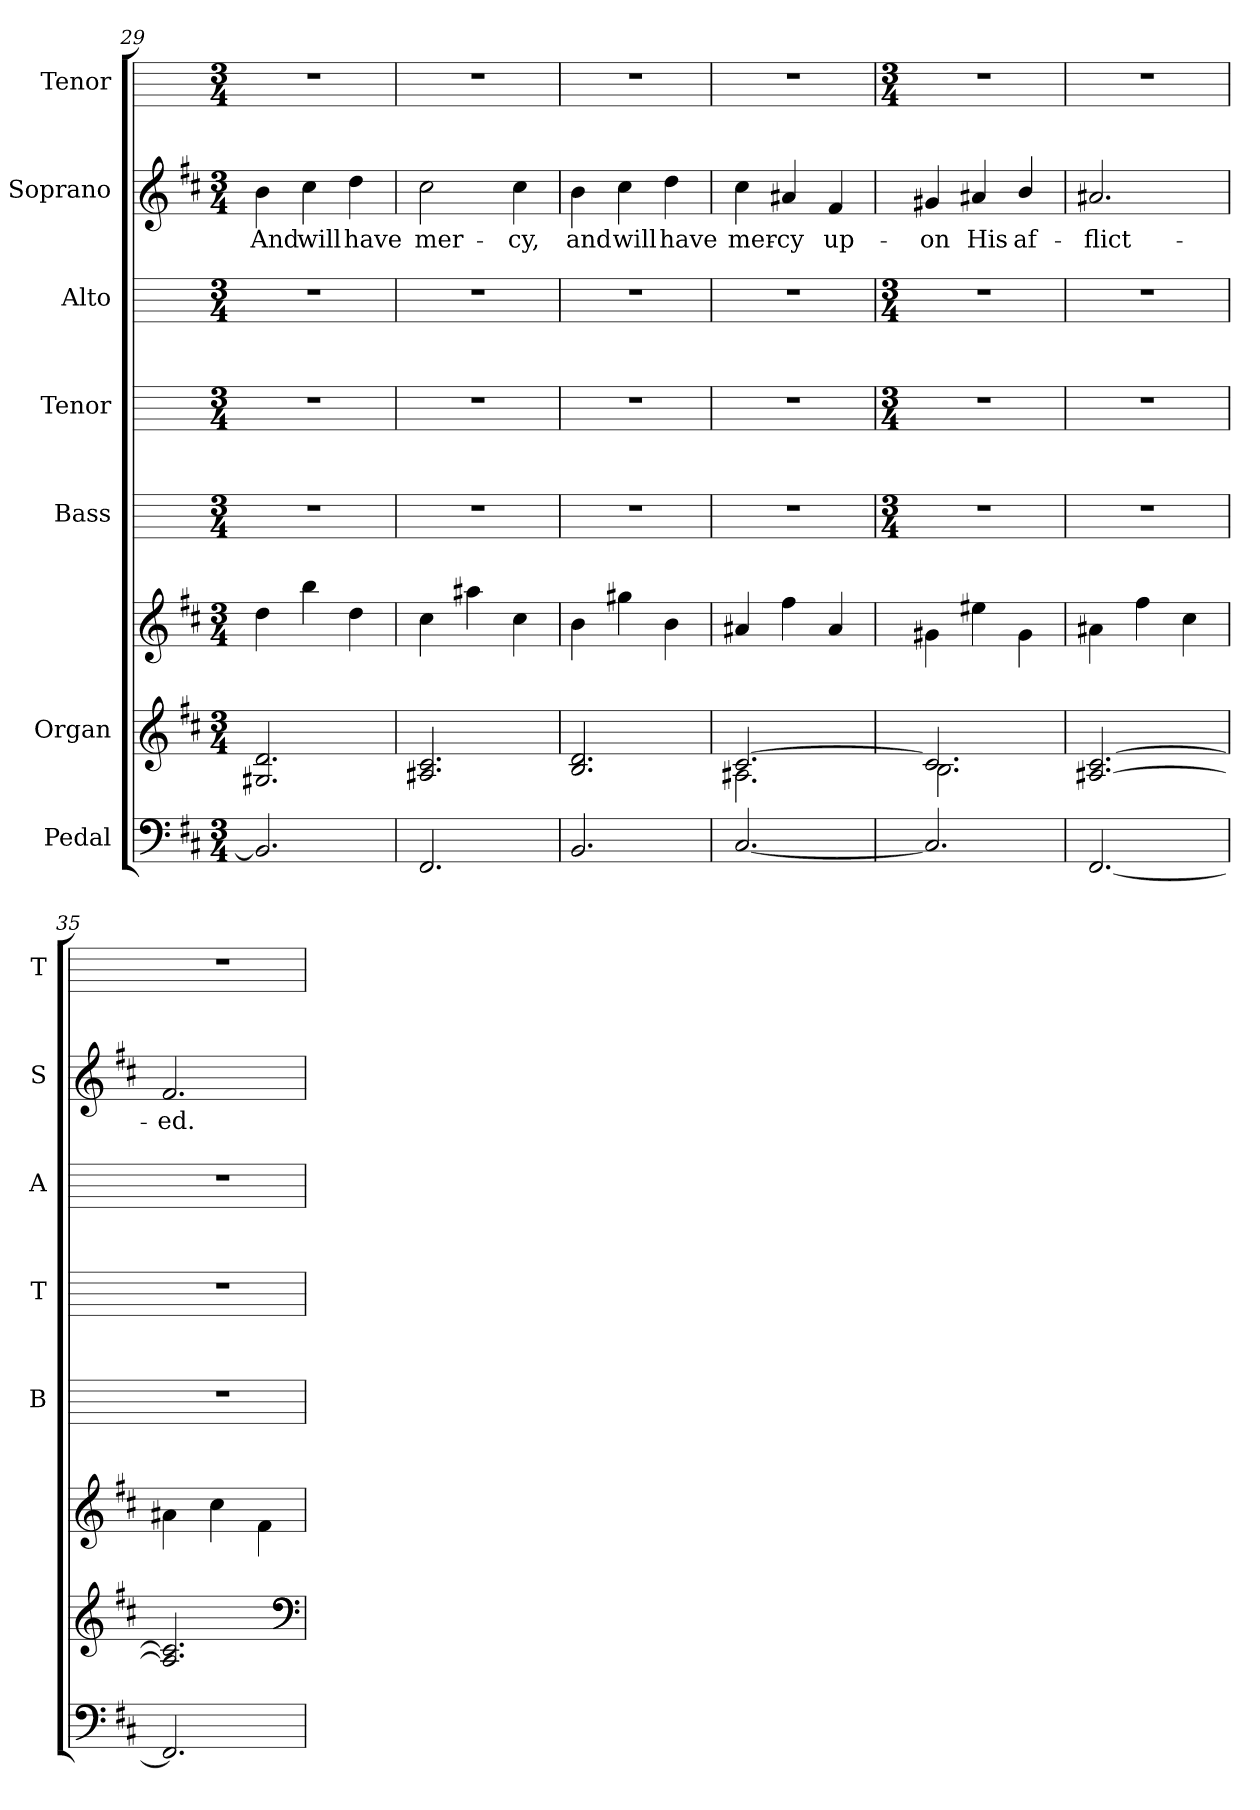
**kern	**kern	**kern	**kern	**kern	**kern	**kern	**text	**kern
*part7	*part6	*part6	*part5	*part4	*part3	*part2	*part2	*part1
*staff8	*staff7	*staff6	*staff5	*staff4	*staff3	*staff2	*staff2	*staff1
*I"Pedal	*I"Organ	*	*I"Bass	*I"Tenor	*I"Alto	*I"Soprano	*	*I"Tenor
*	*	*	*I'B	*I'T	*I'A	*I'S	*	*I'T
*clefF4	*clefG2	*clefG2	*	*	*	*clefG2	*	*
*k[f#c#]	*k[f#c#]	*k[f#c#]	*	*	*	*k[f#c#]	*	*
*D:	*D:	*D:	*	*	*	*D:	*	*
*M3/4	*M3/4	*M3/4	*M3/4	*M3/4	*M3/4	*M3/4	*	*M3/4
=29	=29	=29	=29	=29	=29	=29	=29	=29
*	*^	*	*	*	*	*	*	*
!	!	!LO:N:vis=1	!	!	!	!	!	!LO:LY:b	!
2.BB]	2.G#X/ 2.d/	2.ryy	4dd	2.r	2.r	2.r	4b	And	2.r
!	!	!	!	!	!	!	!	!LO:LY:b	!
.	.	.	4bb	.	.	.	4cc#	will	.
!	!	!	!	!	!	!	!	!LO:LY:b	!
.	.	.	4dd	.	.	.	4dd	have	.
=30	=30	=30	=30	=30	=30	=30	=30	=30	=30
!	!	!LO:N:vis=1	!	!	!	!	!	!LO:LY:b	!
2.FF#	2.A#X/ 2.c#/	2.ryy	4cc#	2.r	2.r	2.r	2cc#	mer-	2.r
.	.	.	4aa#X	.	.	.	.	.	.
!	!	!	!	!	!	!	!	!LO:LY:b	!
.	.	.	4cc#	.	.	.	4cc#	-cy,	.
=31	=31	=31	=31	=31	=31	=31	=31	=31	=31
!	!	!LO:N:vis=1	!	!	!	!	!	!LO:LY:b	!
2.BB	2.B/ 2.d/	2.ryy	4b	2.r	2.r	2.r	4b	and	2.r
!	!	!	!	!	!	!	!	!LO:LY:b	!
.	.	.	4gg#X	.	.	.	4cc#	will	.
!	!	!	!	!	!	!	!	!LO:LY:b	!
.	.	.	4b	.	.	.	4dd	have	.
=32	=32	=32	=32	=32	=32	=32	=32	=32	=32
!	!	!	!	!	!	!	!	!LO:LY:b	!
[2.C#	[2.c#/	2.A#X\	4a#X	2.r	2.r	2.r	4cc#	mer-	2.r
!	!	!	!	!	!	!	!	!LO:LY:b	!
.	.	.	4ff#	.	.	.	4a#X	-cy	.
!	!	!	!	!	!	!	!	!LO:LY:b	!
.	.	.	4a#	.	.	.	4f#	up-	.
!!LO:LB:g=z
=33	=33	=33	=33	=33	=33	=33	=33	=33	=33
*	*	*	*	*M3/4	*M3/4	*M3/4	*	*	*M3/4
!	!	!	!LO:N:vis=1	!	!	!	!	!LO:LY:b	!
*	*	*	*^	*	*	*	*	*	*
2.C#]	2.c#/]	2.B\	2.ryy	4g#X\	2.r	2.r	2.r	4g#X	-on	2.r
!	!	!	!	!	!	!	!	!	!LO:LY:b	!
.	.	.	.	4ee#X\	.	.	.	4a#X	His	.
!	!	!	!	!	!	!	!	!	!LO:LY:b	!
.	.	.	.	4g#\	.	.	.	4b/	af-	.
=34	=34	=34	=34	=34	=34	=34	=34	=34	=34	=34
!	!	!LO:N:vis=1	!LO:N:vis=1	!	!	!	!	!	!LO:LY:b	!
[2.FF#	[2.A#X/ [2.c#/	2.ryy	2.ryy	4a#X\	2.r	2.r	2.r	2.a#X	-flict-	2.r
.	.	.	.	4ff#\	.	.	.	.	.	.
.	.	.	.	4cc#\	.	.	.	.	.	.
=35	=35	=35	=35	=35	=35	=35	=35	=35	=35	=35
!	!	!LO:N:vis=1	!LO:N:vis=1	!	!	!	!	!	!LO:LY:b	!
2.FF#]	2.A#/] 2.c#/]	2.ryy	2.ryy	4a#X\	2.r	2.r	2.r	2.f#	-ed.	2.r
.	.	.	.	4cc#\	.	.	.	.	.	.
.	.	.	.	4f#\	.	.	.	.	.	.
*	*v	*v	*	*	*	*	*	*	*	*
*	*	*v	*v	*	*	*	*	*	*
*	*clefF4	*	*	*	*	*	*	*
=	=	=	=	=	=	=	=	=
*-	*-	*-	*-	*-	*-	*-	*-	*-
